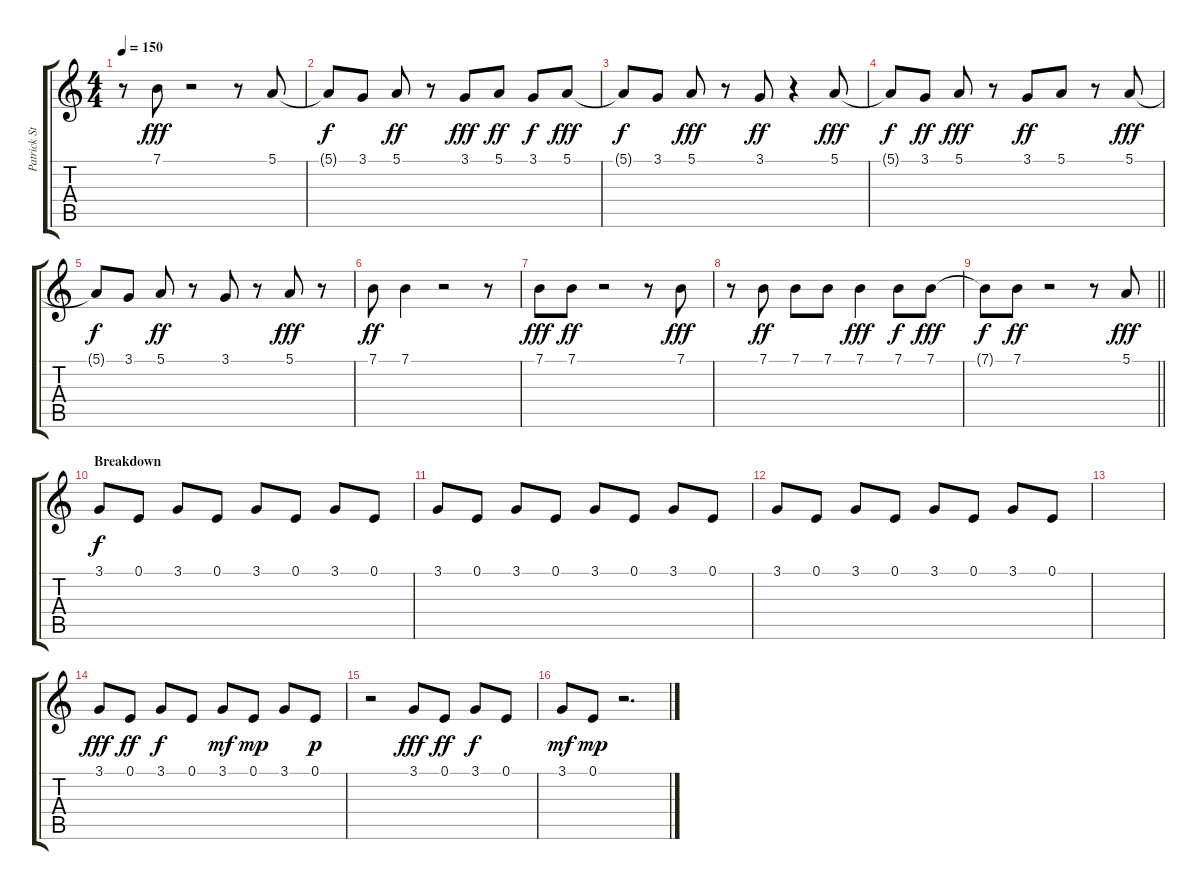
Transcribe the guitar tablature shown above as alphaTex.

\track ("Patrick Stump (vocals)" "Patrick St") {instrument clarinet}
\staff {score tabs}
\tuning (E4 B3 G3 D3 A2 E2) {hide}
\ts (4 4)
\tempo 150
\clef g2
\ks c
r.8{dy fff} 7.1.8 r.2 r.8 5.1.8 |
5.1{t}.8{dy f} 3.1.8 5.1.8{dy ff} r.8 3.1.8{dy fff} 5.1.8{dy ff} 3.1.8{dy f} 5.1.8{dy fff} |
5.1{t}.8{dy f} 3.1.8 5.1.8{dy fff} r.8 3.1.8{dy ff} r.4 5.1.8{dy fff} |
5.1{t}.8{dy f} 3.1.8{dy ff} 5.1.8{dy fff} r.8 3.1.8{dy ff} 5.1.8 r.8 5.1.8{dy fff} |
5.1{t}.8{dy f} 3.1.8 5.1.8{dy ff} r.8 3.1.8 r.8 5.1.8{dy fff} r.8 |
7.1.8{dy ff} 7.1.4 r.2 r.8 |
7.1.8{dy fff} 7.1.8{dy ff} r.2 r.8 7.1.8{dy fff} |
r.8 7.1.8{dy ff} 7.1.8 7.1.8 7.1.4{dy fff} 7.1.8{dy f} 7.1.8{dy fff} |
\barLineRight lightlight
7.1{t}.8{dy f} 7.1.8{dy ff} r.2 r.8 5.1.8{dy fff} |
\section ("" "Breakdown")
3.1.8{dy f} 0.1.8 3.1.8 0.1.8 3.1.8 0.1.8 3.1.8 0.1.8 |
3.1.8 0.1.8 3.1.8 0.1.8 3.1.8 0.1.8 3.1.8 0.1.8 |
3.1.8 0.1.8 3.1.8 0.1.8 3.1.8 0.1.8 3.1.8 0.1.8 |
|
3.1.8{dy fff} 0.1.8{dy ff} 3.1.8{dy f} 0.1.8 3.1.8{dy mf} 0.1.8{dy mp} 3.1.8 0.1.8{dy p} |
r.2 3.1.8{dy fff} 0.1.8{dy ff} 3.1.8{dy f} 0.1.8 |
3.1.8{dy mf} 0.1.8{dy mp} r.2{d}
